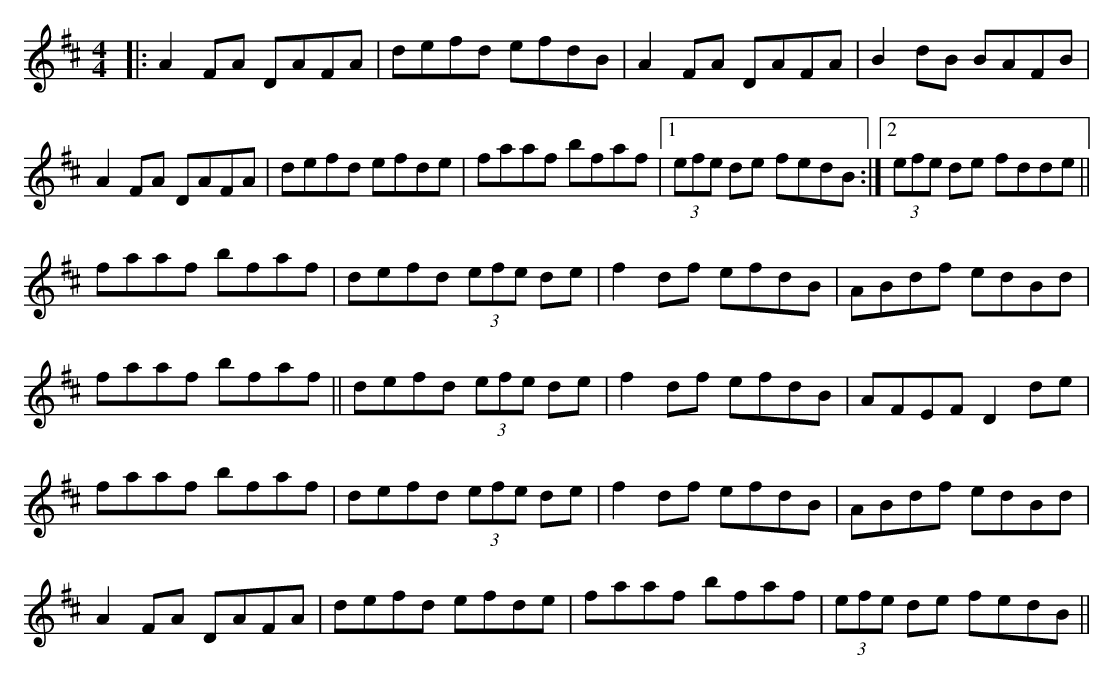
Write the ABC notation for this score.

X:1
M:4/4
K:D
|:A2 FA DAFA|defd efdB|A2 FA DAFA|B2 dB BAFB|
A2 FA DAFA|defd efde|faaf bfaf|1 (3efe de fedB:|2 (3efe de fdde||
faaf bfaf|defd (3efe de|f2 df efdB|ABdf edBd|
faaf bfaf||defd (3efe de|f2 df efdB|AFEF D2 de|
faaf bfaf|defd (3efe de|f2 df efdB|ABdf edBd|
A2 FA DAFA|defd efde|faaf bfaf|(3efe de fedB||
